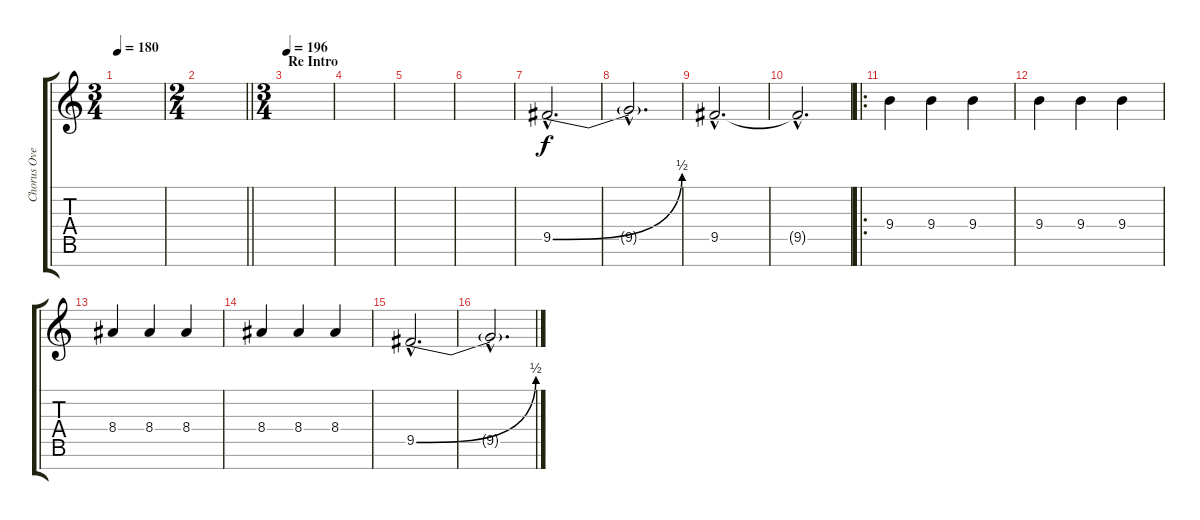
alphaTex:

\track ("Chorus Overdub" "Chorus Ove") {instrument overdrivenguitar}
\staff {score tabs}
\tuning (E4 B3 G3 D3 A2 E2 B1) {hide}
\ts (3 4)
\tempo 180
\clef g2
\ks c
|
\ts (2 4)
\barLineRight lightlight
|
\ts (3 4)
\section ("" "Re Intro")
\tempo 196
|
|
|
|
9.5{be (bend 0 0 60 2) hac}.2{d} |
9.5{hac t}.2{d} |
9.5{hac}.2{d} |
9.5{hac t}.2{d} |
\ro
9.4.4 9.4.4 9.4.4 |
9.4.4 9.4.4 9.4.4 |
8.4.4 8.4.4 8.4.4 |
8.4.4 8.4.4 8.4.4 |
9.5{be (bend 0 0 60 2) hac}.2{d} |
9.5{hac t}.2{d}
